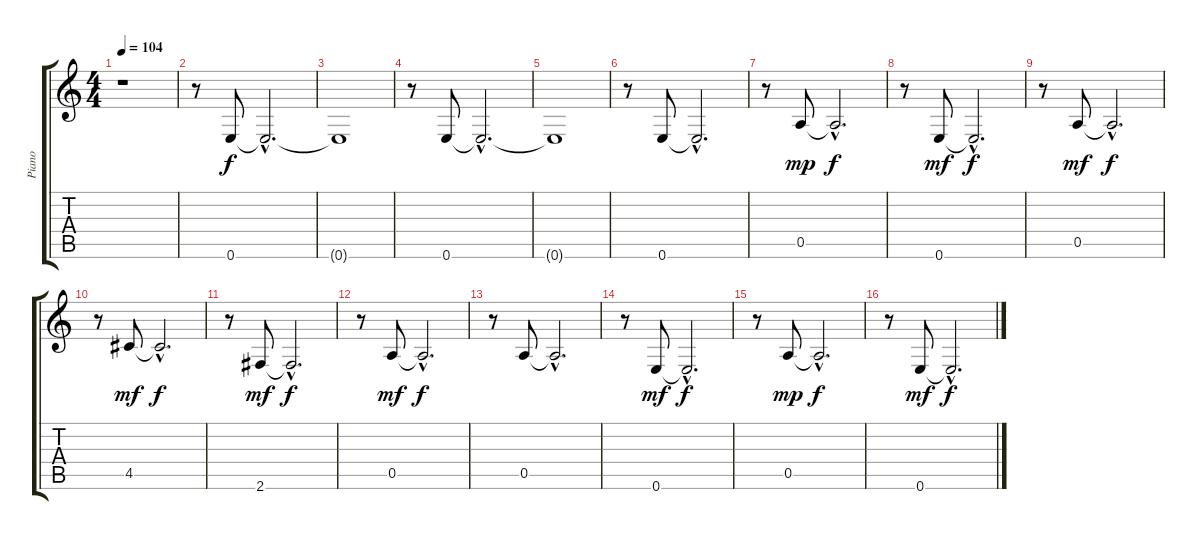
\track ("Piano" "Piano") {instrument acousticgrandpiano}
\staff {score tabs}
\tuning (E5 B4 G4 D4 A3 E3) {hide}
\ts (4 4)
\tempo 104
\clef g2
\ks c
r.1{dy f instrument acousticgrandpiano} |
r.8 0.6.8 0.6{hac t}.2{d} |
0.6{t}.1 |
r.8 0.6.8 0.6{hac t}.2{d} |
0.6{t}.1 |
r.8 0.6.8 0.6{hac t}.2{d} |
r.8 0.5.8{dy mp} 0.5{hac t}.2{d dy f} |
r.8 0.6.8{dy mf} 0.6{hac t}.2{d dy f} |
r.8 0.5.8{dy mf} 0.5{hac t}.2{d dy f} |
r.8 4.5.8{dy mf} 4.5{hac t}.2{d dy f} |
r.8 2.6.8{dy mf} 2.6{hac t}.2{d dy f} |
r.8 0.5.8{dy mf} 0.5{hac t}.2{d dy f} |
r.8 0.5.8 0.5{hac t}.2{d} |
r.8 0.6.8{dy mf} 0.6{hac t}.2{d dy f} |
r.8 0.5.8{dy mp} 0.5{hac t}.2{d dy f} |
r.8 0.6.8{dy mf} 0.6{hac t}.2{d dy f}
